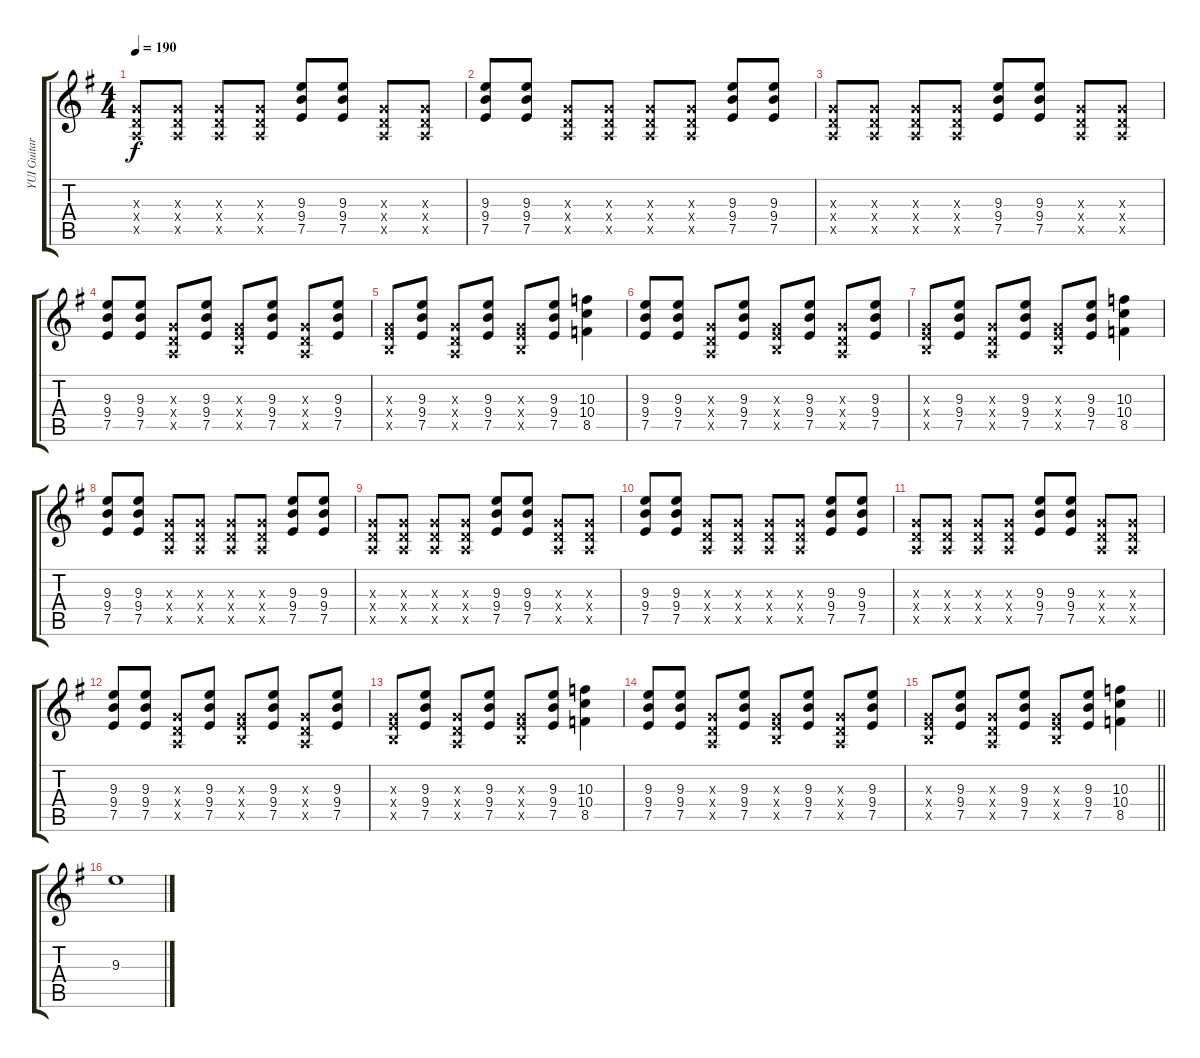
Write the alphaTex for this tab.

\track ("YUI Guitar" "YUI Guitar") {instrument overdrivenguitar}
\staff {score tabs}
\tuning (E4 B3 G3 D3 A2 E2) {hide}
\ts (4 4)
\tempo 190
\clef g2
\ks g
(0.3{x} 0.4{x} 0.5{x}).8{dy f} (0.3{x} 0.4{x} 0.5{x}).8 (0.3{x} 0.4{x} 0.5{x}).8 (0.3{x} 0.4{x} 0.5{x}).8 (9.3 9.4 7.5).8 (9.3 9.4 7.5).8 (0.3{x} 0.4{x} 0.5{x}).8 (0.3{x} 0.4{x} 0.5{x}).8 |
(9.3 9.4 7.5).8 (9.3 9.4 7.5).8 (0.3{x} 0.4{x} 0.5{x}).8 (0.3{x} 0.4{x} 0.5{x}).8 (0.3{x} 0.4{x} 0.5{x}).8 (0.3{x} 0.4{x} 0.5{x}).8 (9.3 9.4 7.5).8 (9.3 9.4 7.5).8 |
(0.3{x} 0.4{x} 0.5{x}).8 (0.3{x} 0.4{x} 0.5{x}).8 (0.3{x} 0.4{x} 0.5{x}).8 (0.3{x} 0.4{x} 0.5{x}).8 (9.3 9.4 7.5).8 (9.3 9.4 7.5).8 (0.3{x} 0.4{x} 0.5{x}).8 (0.3{x} 0.4{x} 0.5{x}).8 |
(9.3 9.4 7.5).8 (9.3 9.4 7.5).8 (0.3{x} 0.4{x} 0.5{x}).8 (9.3 9.4 7.5).8 (0.3{x} 2.4{x} 2.5{x}).8 (9.3 9.4 7.5).8 (0.3{x} 0.4{x} 0.5{x}).8 (9.3 9.4 7.5).8 |
(0.3{x} 2.4{x} 2.5{x}).8 (9.3 9.4 7.5).8 (0.3{x} 0.4{x} 0.5{x}).8 (9.3 9.4 7.5).8 (0.3{x} 2.4{x} 2.5{x}).8 (9.3 9.4 7.5).8 (10.3 10.4 8.5).4 |
(9.3 9.4 7.5).8 (9.3 9.4 7.5).8 (0.3{x} 0.4{x} 0.5{x}).8 (9.3 9.4 7.5).8 (0.3{x} 2.4{x} 2.5{x}).8 (9.3 9.4 7.5).8 (0.3{x} 0.4{x} 0.5{x}).8 (9.3 9.4 7.5).8 |
(0.3{x} 2.4{x} 2.5{x}).8 (9.3 9.4 7.5).8 (0.3{x} 0.4{x} 0.5{x}).8 (9.3 9.4 7.5).8 (0.3{x} 2.4{x} 2.5{x}).8 (9.3 9.4 7.5).8 (10.3 10.4 8.5).4 |
(9.3 9.4 7.5).8 (9.3 9.4 7.5).8 (0.3{x} 0.4{x} 0.5{x}).8 (0.3{x} 0.4{x} 0.5{x}).8 (0.3{x} 0.4{x} 0.5{x}).8 (0.3{x} 0.4{x} 0.5{x}).8 (9.3 9.4 7.5).8 (9.3 9.4 7.5).8 |
(0.3{x} 0.4{x} 0.5{x}).8 (0.3{x} 0.4{x} 0.5{x}).8 (0.3{x} 0.4{x} 0.5{x}).8 (0.3{x} 0.4{x} 0.5{x}).8 (9.3 9.4 7.5).8 (9.3 9.4 7.5).8 (0.3{x} 0.4{x} 0.5{x}).8 (0.3{x} 0.4{x} 0.5{x}).8 |
(9.3 9.4 7.5).8 (9.3 9.4 7.5).8 (0.3{x} 0.4{x} 0.5{x}).8 (0.3{x} 0.4{x} 0.5{x}).8 (0.3{x} 0.4{x} 0.5{x}).8 (0.3{x} 0.4{x} 0.5{x}).8 (9.3 9.4 7.5).8 (9.3 9.4 7.5).8 |
(0.3{x} 0.4{x} 0.5{x}).8 (0.3{x} 0.4{x} 0.5{x}).8 (0.3{x} 0.4{x} 0.5{x}).8 (0.3{x} 0.4{x} 0.5{x}).8 (9.3 9.4 7.5).8 (9.3 9.4 7.5).8 (0.3{x} 0.4{x} 0.5{x}).8 (0.3{x} 0.4{x} 0.5{x}).8 |
(9.3 9.4 7.5).8 (9.3 9.4 7.5).8 (0.3{x} 0.4{x} 0.5{x}).8 (9.3 9.4 7.5).8 (0.3{x} 2.4{x} 2.5{x}).8 (9.3 9.4 7.5).8 (0.3{x} 0.4{x} 0.5{x}).8 (9.3 9.4 7.5).8 |
(0.3{x} 2.4{x} 2.5{x}).8 (9.3 9.4 7.5).8 (0.3{x} 0.4{x} 0.5{x}).8 (9.3 9.4 7.5).8 (0.3{x} 2.4{x} 2.5{x}).8 (9.3 9.4 7.5).8 (10.3 10.4 8.5).4 |
(9.3 9.4 7.5).8 (9.3 9.4 7.5).8 (0.3{x} 0.4{x} 0.5{x}).8 (9.3 9.4 7.5).8 (0.3{x} 2.4{x} 2.5{x}).8 (9.3 9.4 7.5).8 (0.3{x} 0.4{x} 0.5{x}).8 (9.3 9.4 7.5).8 |
\barLineRight lightlight
(0.3{x} 2.4{x} 2.5{x}).8 (9.3 9.4 7.5).8 (0.3{x} 0.4{x} 0.5{x}).8 (9.3 9.4 7.5).8 (0.3{x} 2.4{x} 2.5{x}).8 (9.3 9.4 7.5).8 (10.3 10.4 8.5).4 |
9.3.1{volume 16 balance 8}
